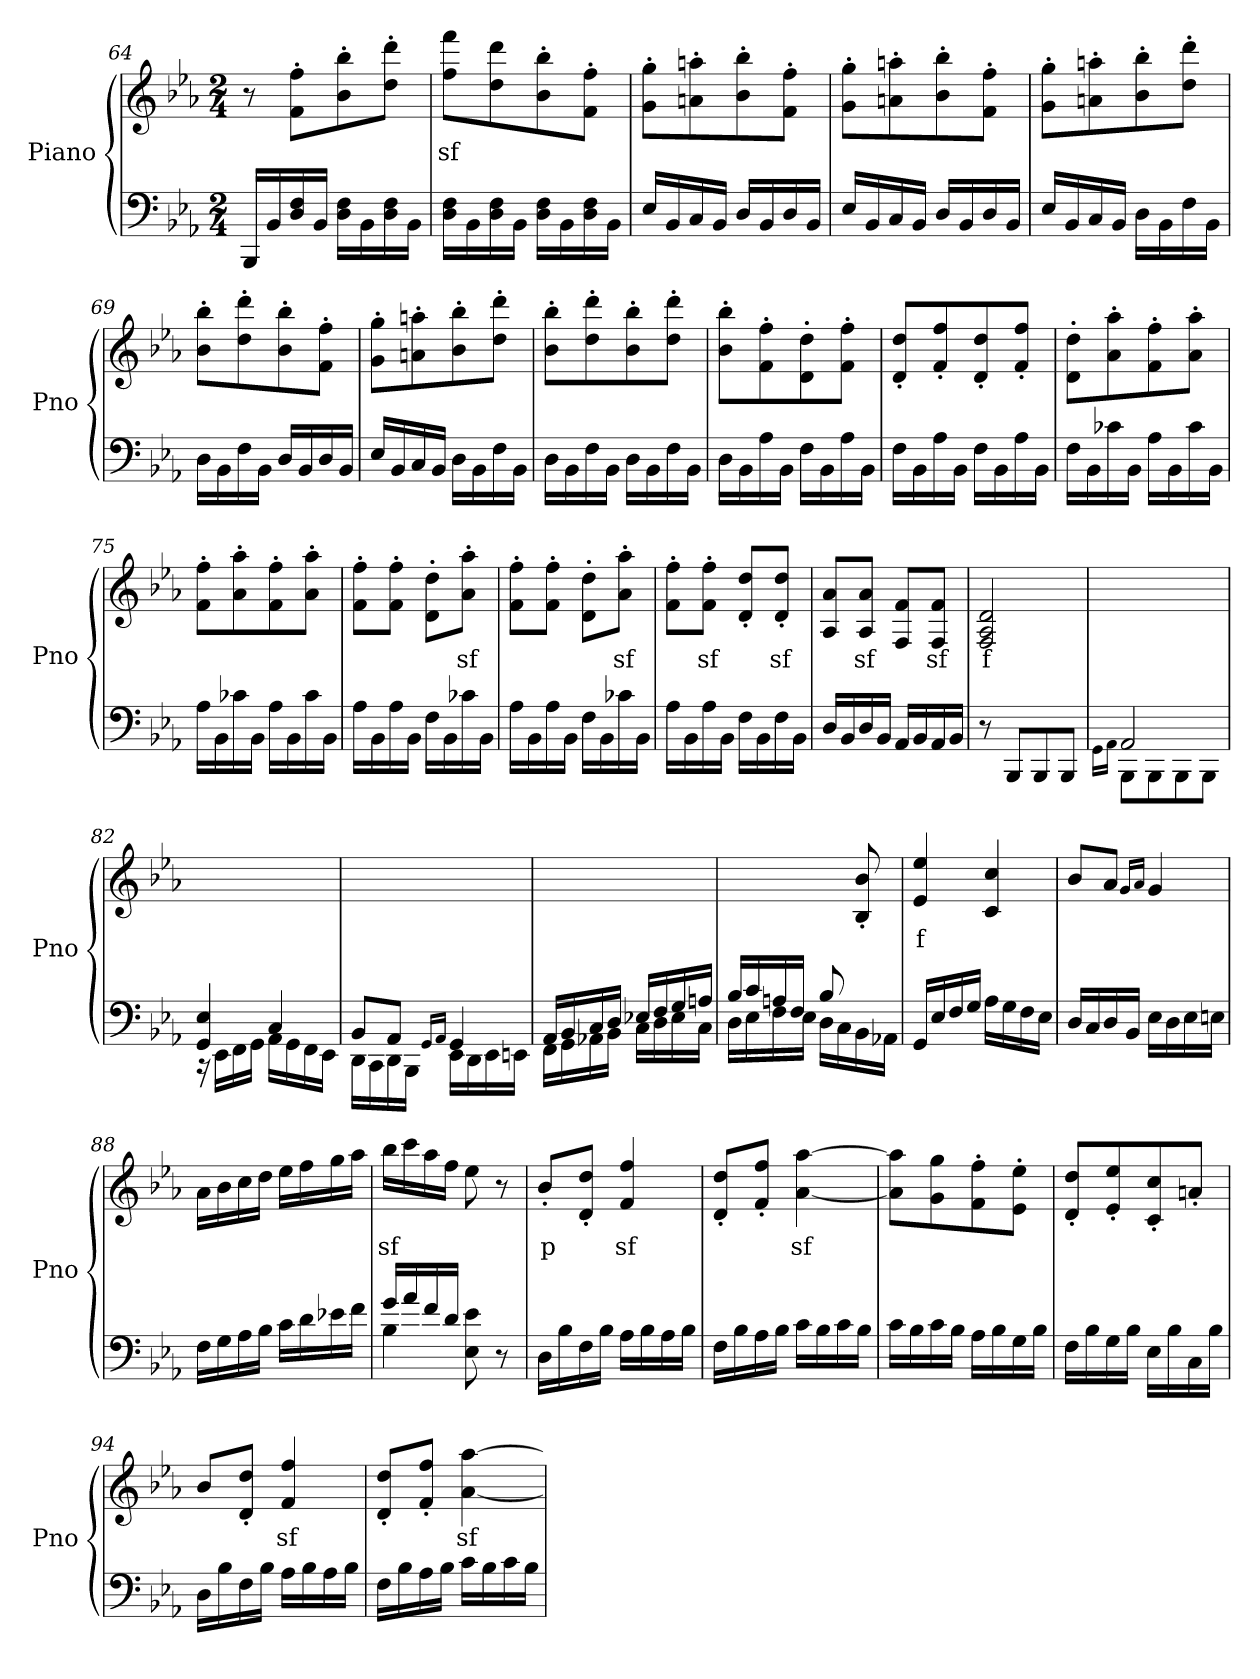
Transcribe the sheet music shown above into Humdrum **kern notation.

**kern	**kern	**text
*part2	*part1	*part1
*staff2	*staff1	*staff1
*I"Piano	*I"Piano	*
*I'Pno	*I'Pno	*
*clefF4	*clefG2	*
*k[b-e-a-]	*k[b-e-a-]	*
*E-:	*E-:	*
*M2/4	*M2/4	*
=64	=64	=64
16BBB-/LL	8r	.
16BB-/	.	.
16D/ 16F/	8f\' 8ff\'L	.
16BB-/JJ	.	.
16D\ 16F\LL	8b-\' 8bb-\'	.
16BB-\	.	.
16D\ 16F\	8dd\' 8ddd\'J	.
16BB-\JJ	.	.
!!LO:PB:g=z
=65	=65	=65
16D\ 16F\LL	8ff\ 8fff\L	sf
16BB-\	.	.
16D\ 16F\	8dd\ 8ddd\	.
16BB-\JJ	.	.
16D\ 16F\LL	8b-\' 8bb-\'	.
16BB-\	.	.
16D\ 16F\	8f\' 8ff\'J	.
16BB-\JJ	.	.
=66	=66	=66
16E-/LL	8g\' 8gg\'L	.
16BB-/	.	.
16C/	8an\' 8aan\'	.
16BB-/JJ	.	.
16D/LL	8b-\' 8bb-\'	.
16BB-/	.	.
16D/	8f\' 8ff\'J	.
16BB-/JJ	.	.
=67	=67	=67
16E-/LL	8g\' 8gg\'L	.
16BB-/	.	.
16C/	8an\' 8aan\'	.
16BB-/JJ	.	.
16D/LL	8b-\' 8bb-\'	.
16BB-/	.	.
16D/	8f\' 8ff\'J	.
16BB-/JJ	.	.
=68	=68	=68
16E-/LL	8g\' 8gg\'L	.
16BB-/	.	.
16C/	8an\' 8aan\'	.
16BB-/JJ	.	.
16D\LL	8b-\' 8bb-\'	.
16BB-\	.	.
16F\	8dd\' 8ddd\'J	.
16BB-\JJ	.	.
=69	=69	=69
16D\LL	8b-\' 8bb-\'L	.
16BB-\	.	.
16F\	8dd\' 8ddd\'	.
16BB-\JJ	.	.
16D/LL	8b-\' 8bb-\'	.
16BB-/	.	.
16D/	8f\' 8ff\'J	.
16BB-/JJ	.	.
=70	=70	=70
16E-/LL	8g\' 8gg\'L	.
16BB-/	.	.
16C/	8an\' 8aan\'	.
16BB-/JJ	.	.
16D\LL	8b-\' 8bb-\'	.
16BB-\	.	.
16F\	8dd\' 8ddd\'J	.
16BB-\JJ	.	.
!!LO:LB:g=z
=71	=71	=71
16D\LL	8b-\' 8bb-\'L	.
16BB-\	.	.
16F\	8dd\' 8ddd\'	.
16BB-\JJ	.	.
16D\LL	8b-\' 8bb-\'	.
16BB-\	.	.
16F\	8dd\' 8ddd\'J	.
16BB-\JJ	.	.
=72	=72	=72
16D\LL	8b-\' 8bb-\'L	.
16BB-\	.	.
16A-\	8f\' 8ff\'	.
16BB-\JJ	.	.
16F\LL	8d\' 8dd\'	.
16BB-\	.	.
16A-\	8f\' 8ff\'J	.
16BB-\JJ	.	.
=73	=73	=73
16F\LL	8d/' 8dd/'L	.
16BB-\	.	.
16A-\	8f/' 8ff/'	.
16BB-\JJ	.	.
16F\LL	8d/' 8dd/'	.
16BB-\	.	.
16A-\	8f/' 8ff/'J	.
16BB-\JJ	.	.
=74	=74	=74
16F\LL	8d\' 8dd\'L	.
16BB-\	.	.
16c-X\	8a-\' 8aa-\'	.
16BB-\JJ	.	.
16A-\LL	8f\' 8ff\'	.
16BB-\	.	.
16c-\	8a-\' 8aa-\'J	.
16BB-\JJ	.	.
=75	=75	=75
16A-\LL	8f\' 8ff\'L	.
16BB-\	.	.
16c-X\	8a-\' 8aa-\'	.
16BB-\JJ	.	.
16A-\LL	8f\' 8ff\'	.
16BB-\	.	.
16c-\	8a-\' 8aa-\'J	.
16BB-\JJ	.	.
=76	=76	=76
16A-\LL	8f\' 8ff\'L	.
16BB-\	.	.
16A-\	8f\' 8ff\'J	.
16BB-\JJ	.	.
16F\LL	8d\' 8dd\'L	.
16BB-\	.	.
16c-X\	8a-\' 8aa-\'J	sf
16BB-\JJ	.	.
!!LO:LB:g=z
=77	=77	=77
16A-\LL	8f\' 8ff\'L	.
16BB-\	.	.
16A-\	8f\' 8ff\'J	.
16BB-\JJ	.	.
16F\LL	8d\' 8dd\'L	.
16BB-\	.	.
16c-X\	8a-\' 8aa-\'J	sf
16BB-\JJ	.	.
=78	=78	=78
16A-\LL	8f\' 8ff\'L	.
16BB-\	.	.
16A-\	8f\' 8ff\'J	sf
16BB-\JJ	.	.
16F\LL	8d/' 8dd/'L	.
16BB-\	.	.
16F\	8d/' 8dd/'J	sf
16BB-\JJ	.	.
=79	=79	=79
16D/LL	8A-/ 8a-/L	.
16BB-/	.	.
16D/	8A-/ 8a-/J	sf
16BB-/JJ	.	.
16AA-/LL	8F/ 8f/L	.
16BB-/	.	.
16AA-/	8F/ 8f/J	sf
16BB-/JJ	.	.
=80	=80	=80
8r	2F/ 2A-/ 2d/	f
8BBB-/L	.	.
8BBB-/	.	.
8BBB-/J	.	.
=81	=81	=81
*^	*	*
.	16qGG\LL	.	.
.	16qAA-\JJ	.	.
2AA-/	8BBB-\L	2ryy	.
.	8BBB-\	.	.
.	8BBB-\	.	.
.	8BBB-\J	.	.
=82	=82	=82	=82
4GG/ 4E-/	16r	2ryy	.
.	16EE-\LL	.	.
.	16FF\	.	.
.	16GG\JJ	.	.
4C/	16AA-\LL	.	.
.	16GG\	.	.
.	16FF\	.	.
.	16EE-\JJ	.	.
!!LO:LB:g=z
=83	=83	=83	=83
8BB-/L	16DD\LL	2ryy	.
.	16CC\	.	.
8AA-/J	16DD\	.	.
.	16BBB-\JJ	.	.
16qGG/LL	.	.	.
16qAA-/JJ	.	.	.
4GG/	16EE-\LL	.	.
.	16DD\	.	.
.	16EE-\	.	.
.	16EEn\JJ	.	.
=84	=84	=84	=84
16AA-/LL	16FF\LL	2ryy	.
16BB-/	16GG\	.	.
16C/	16AA-X\	.	.
16D/JJ	16BB-\JJ	.	.
16E-X/LL	16C\LL	.	.
16F/	16D\	.	.
16G/	16E-\	.	.
16An/JJ	16C\JJ	.	.
=85	=85	=85	=85
16B-/LL	16D\LL	4.ryy	.
16c/	16E-\	.	.
16An/	16F\	.	.
16F/JJ	16E-\JJ	.	.
8B-/	16D\LL	.	.
.	16C\	.	.
8ryy	16BB-\	8B-/' 8b-/'	.
.	16AA-X\JJ	.	.
*v	*v	*	*
=86	=86	=86
16GG/LL	4e-/ 4ee-/	f
16E-/	.	.
16F/	.	.
16G/JJ	.	.
16A-\LL	4c/ 4cc/	.
16G\	.	.
16F\	.	.
16E-\JJ	.	.
=87	=87	=87
16D/LL	8b-/L	.
16C/	.	.
16D/	8a-/J	.
16BB-/JJ	.	.
.	16qg/LL	.
.	16qa-/JJ	.
16E-\LL	4g/	.
16D\	.	.
16E-\	.	.
16En\JJ	.	.
!!LO:LB:g=z
=88	=88	=88
16F\LL	16a-\LL	.
16G\	16b-\	.
16A-\	16cc\	.
16B-\JJ	16dd\JJ	.
16c\LL	16ee-\LL	.
16d\	16ff\	.
16e-X\	16gg\	.
16f\JJ	16aa-\JJ	.
=89	=89	=89
*^	*	*
16g/LL	4B-\	16bb-\LL	sf
16a-/	.	16ccc\	.
16f/	.	16aa-\	.
16d/JJ	.	16ff\JJ	.
4ryy	8E-\ 8e-\	8ee-\	.
.	8r	8r	.
*v	*v	*	*
=90	=90	=90
16D\LL	8b-'/L	p
16B-\	.	.
16F\	8d/' 8dd/'J	.
16B-\JJ	.	.
16A-\LL	4f/ 4ff/	sf
16B-\	.	.
16A-\	.	.
16B-\JJ	.	.
=91	=91	=91
16F\LL	8d/' 8dd/'L	.
16B-\	.	.
16A-\	8f/' 8ff/'J	.
16B-\JJ	.	.
16c\LL	[4a-\ [4aa-\	sf
16B-\	.	.
16c\	.	.
16B-\JJ	.	.
=92	=92	=92
16c\LL	8a-\] 8aa-\]L	.
16B-\	.	.
16c\	8g\ 8gg\	.
16B-\JJ	.	.
16A-\LL	8f\' 8ff\'	.
16B-\	.	.
16G\	8e-\' 8ee-\'J	.
16B-\JJ	.	.
=93	=93	=93
16F\LL	8d/' 8dd/'L	.
16B-\	.	.
16G\	8e-/' 8ee-/'	.
16B-\JJ	.	.
16E-\LL	8c/' 8cc/'	.
16B-\	.	.
16C\	8an'/J	.
16B-\JJ	.	.
!!LO:PB:g=z
=94	=94	=94
16D\LL	8b-/L	.
16B-\	.	.
16F\	8d/' 8dd/'J	.
16B-\JJ	.	.
16A-\LL	4f/ 4ff/	sf
16B-\	.	.
16A-\	.	.
16B-\JJ	.	.
=95	=95	=95
16F\LL	8d/' 8dd/'L	.
16B-\	.	.
16A-\	8f/' 8ff/'J	.
16B-\JJ	.	.
16c\LL	[4a-\ [4aa-\	sf
16B-\	.	.
16c\	.	.
16B-\JJ	.	.
=	=	=
*-	*-	*-
